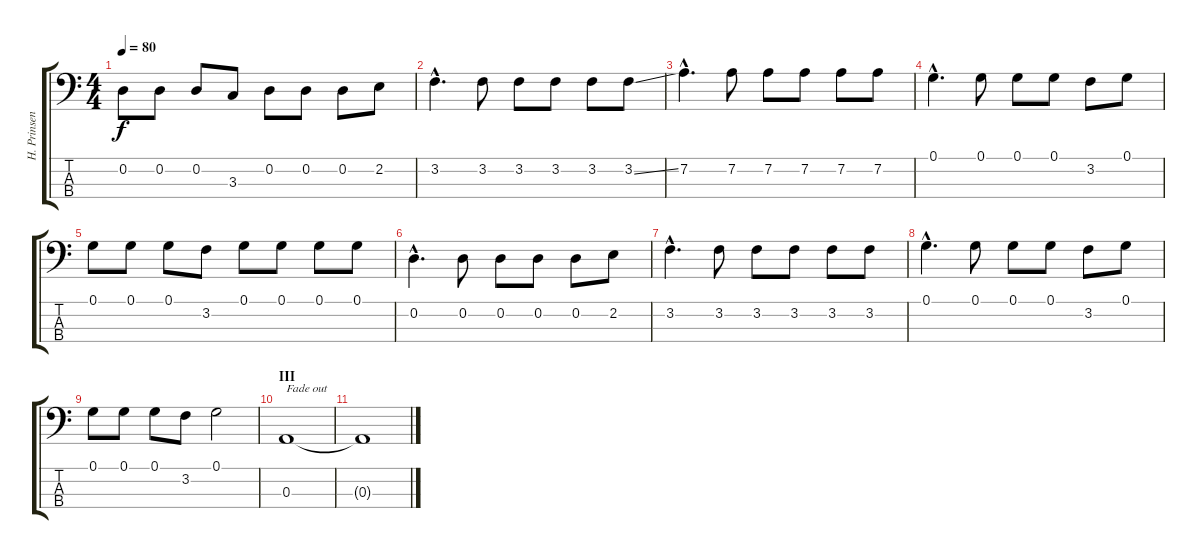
\track ("H. Prinsen Geerligs" "H. Prinsen") {instrument electricbassfinger}
\staff {score tabs}
\tuning (G2 D2 A1 E1) {hide}
\ts (4 4)
\tempo 80
\clef f4
\ks c
0.2.8{dy f} 0.2.8 0.2.8 3.3.8 0.2.8 0.2.8 0.2.8 2.2.8 |
3.2{hac}.4{d} 3.2.8 3.2.8 3.2.8 3.2.8 3.2{ss}.8 |
7.2{hac}.4{d} 7.2.8 7.2.8 7.2.8 7.2.8 7.2.8 |
0.1{hac}.4{d} 0.1.8 0.1.8 0.1.8 3.2.8 0.1.8 |
0.1.8 0.1.8 0.1.8 3.2.8 0.1.8 0.1.8 0.1.8 0.1.8 |
0.2{hac}.4{d} 0.2.8 0.2.8 0.2.8 0.2.8 2.2.8 |
3.2{hac}.4{d} 3.2.8 3.2.8 3.2.8 3.2.8 3.2.8 |
0.1{hac}.4{d} 0.1.8 0.1.8 0.1.8 3.2.8 0.1.8 |
0.1.8 0.1.8 0.1.8 3.2.8 0.1.2 |
\section ("" "III")
0.3.1{txt "Fade out" volume 0} |
0.3{t}.1
